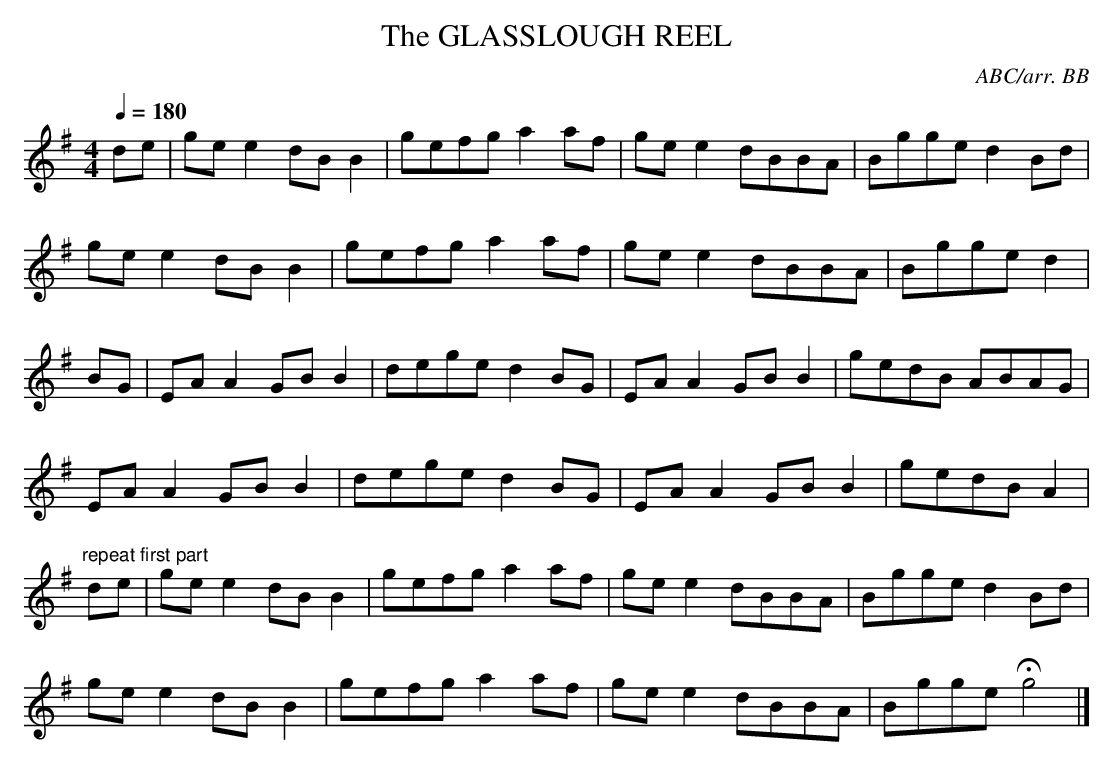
X:1
T:GLASSLOUGH REEL, The
C:ABC/arr. BB
part, although that's not indicated in CRE.
Q:1/4=180
L:1/8
M:4/4
K:G
de|gee2 dBB2|gefg a2af|gee2 dBBA|Bgge d2Bd|
ge e2 dB B2|gefg a2 af|ge e2 dBBA|Bgge d2 |
BG|EA A2 GB B2|dege d2 BG|EA A2 GB B2|gedB ABAG|
EA A2 GB B2|dege d2 BG|EA A2 GB B2|gedB A2 |
"repeat first part"
de|gee2 dBB2|gefg a2af|gee2 dBBA|Bgge d2Bd|
ge e2 dB B2|gefg a2 af|ge e2 dBBA|Bgge Hg4|]
